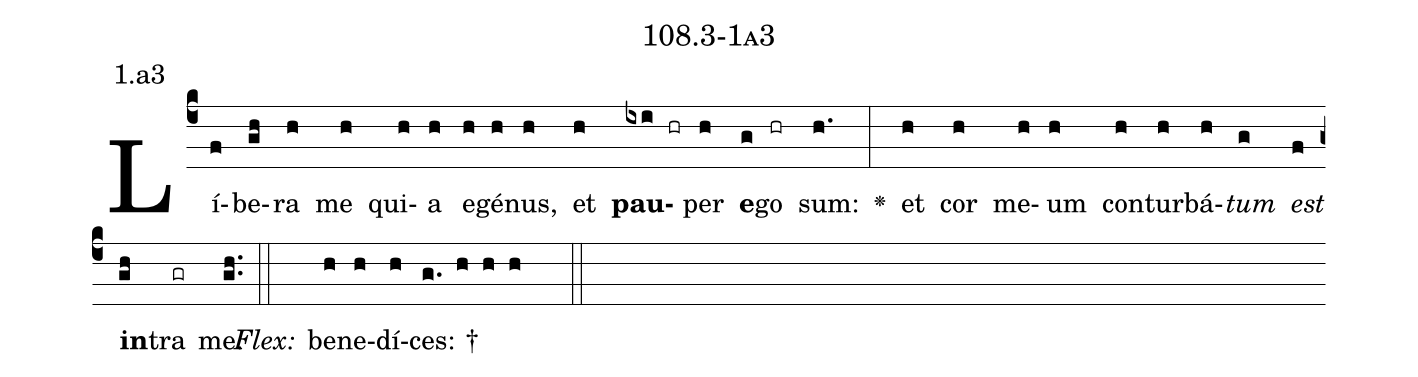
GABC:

name: 108.3-1a3;
annotation: 1.a3;
%%
(c4)Lí(f)be(gh)ra(h) me(h) qui(h)a(h) e(h)gé(h)nus,(h) et(h) <b>pau</b>(ixi hr)per(h) <b>e</b>(g)go(hr) sum:(h.) <v>\greheightstar</v>(:) et(h) cor(h) me(h)um(h) con(h)tur(h)bá(h)<i>tum</i>(g) <i>est</i>(f) <b>in</b>(gh)tra(gr) me.(gh..) (::)
<i>Flex:</i>()  be(h)ne(h)dí(h)ces: †(g. h h h  ::)

%E(h) u(h) o(g) u(f) a(gh) e.(gh..) (::)
